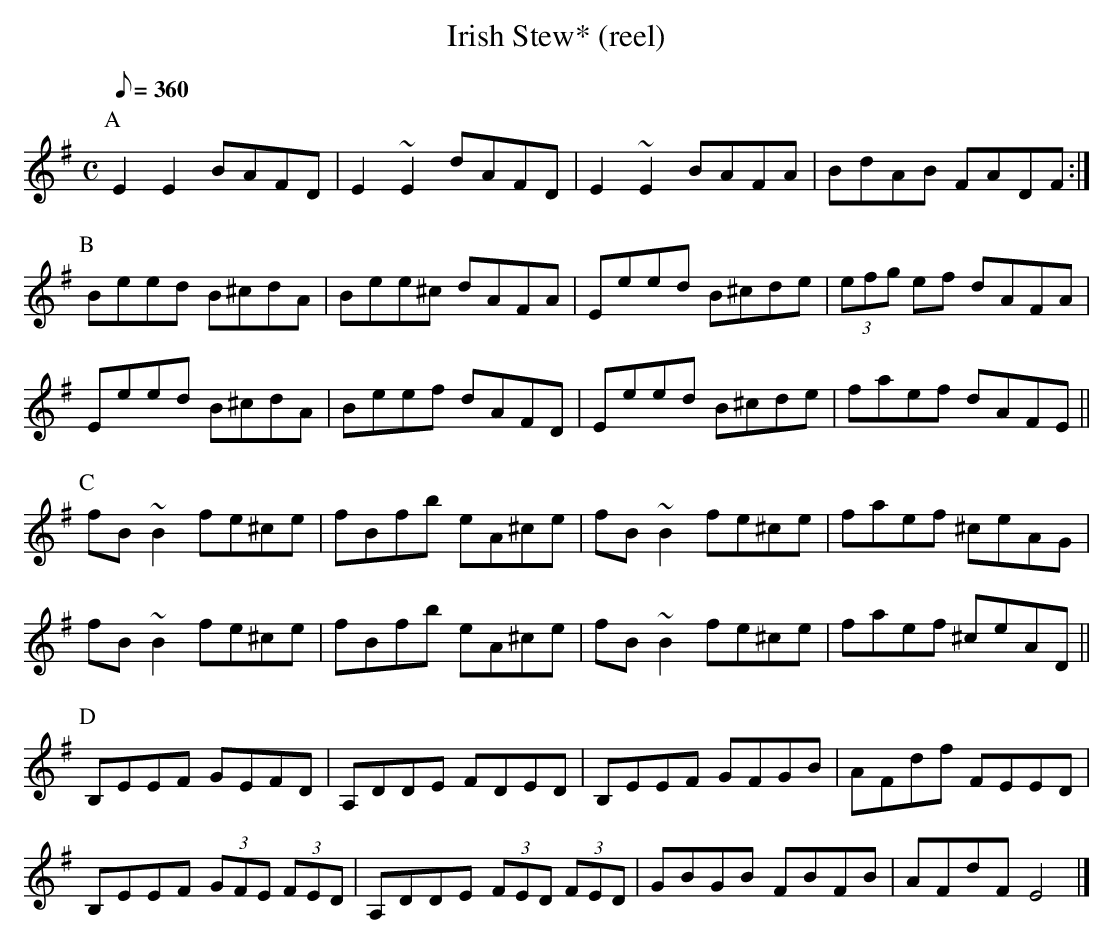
X:1
T:Irish Stew* (reel) % nf<bb
L:1/8
M:C
Q:360
K:E minor
P:A
E2E2 BAFD|E2 ~E2 dAFD|E2~E2 BAFA|BdAB FADF:|
P:B
Beed B^cdA|Bee^c dAFA|Eeed B^cde|(3efg ef dAFA|
Eeed B^cdA|Beef dAFD|Eeed B^cde|faef dAFE||
P:C
fB ~B2 fe^ce|fBfb eA^ce|fB ~B2 fe^ce|faef ^ceAG|
fB ~B2 fe^ce|fBfb eA^ce|fB ~B2 fe^ce|faef ^ceAD||
P:D
B,EEF GEFD|A,DDE FDED|B,EEF GFGB|AFdf FEED|
B,EEF (3GFE (3FED|A,DDE (3FED (3FED|GBGB FBFB|AFdF E4|]
